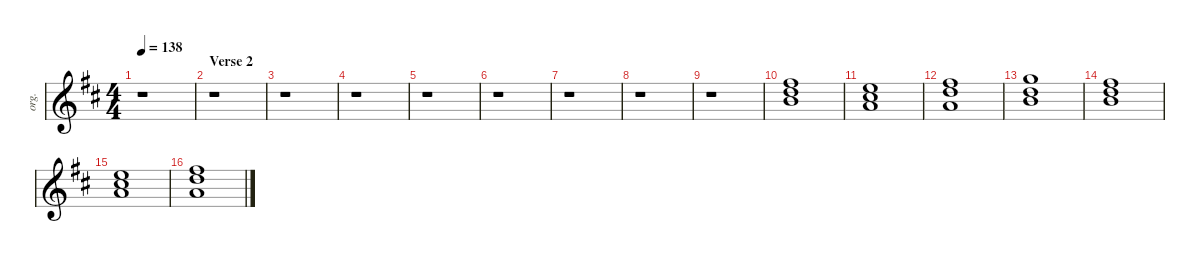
\hideDynamics
\bracketExtendMode groupsimilarinstruments
\otherSystemsTrackNameOrientation horizontal
\track ("Organ" "org.") {instrument rockorgan}
\staff {score}
\tuning (E4 B3 G3 D3 A2 E2)
\ts (4 4)
\tempo 138
\clef g2
\ks d
r.1{dy mf} |
\section ("" "Verse 2")
r.1 |
r.1 |
r.1 |
r.1 |
r.1 |
r.1 |
r.1 |
r.1 |
(14.1{acc #} 15.2{acc forcenatural} 16.3{acc forcenatural}).1 |
(12.1{acc forcenatural} 14.3{acc forcenatural} 14.2{acc #}).1 |
(14.1{acc #} 15.2{acc forcenatural} 14.3{acc forcenatural}).1 |
(15.1{acc forcenatural} 15.2{acc forcenatural} 16.3{acc forcenatural}).1 |
(14.1{acc #} 15.2{acc forcenatural} 16.3{acc forcenatural}).1 |
(12.1{acc forcenatural} 14.3{acc forcenatural} 14.2{acc #}).1 |
(14.1{acc #} 15.2{acc forcenatural} 14.3{acc forcenatural}).1
